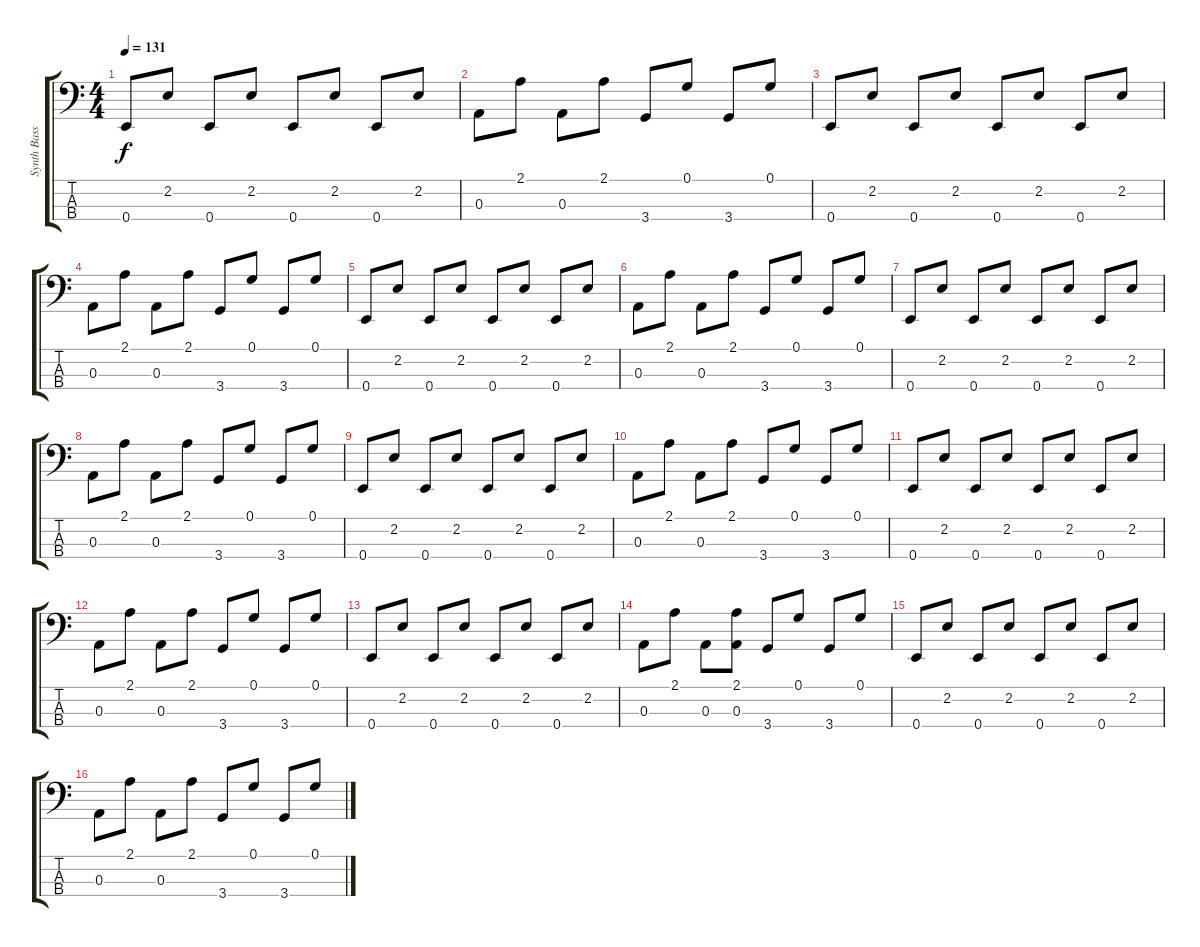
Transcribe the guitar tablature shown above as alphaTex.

\track ("Synth Bass 1" "Synth Bass") {instrument electricbassfinger}
\staff {score tabs}
\tuning (G2 D2 A1 E1) {hide}
\ts (4 4)
\tempo 131
\clef f4
\ks c
0.4.8{dy f} 2.2.8 0.4.8 2.2.8 0.4.8 2.2.8 0.4.8 2.2.8 |
0.3.8 2.1.8 0.3.8 2.1.8 3.4.8 0.1.8 3.4.8 0.1.8 |
0.4.8 2.2.8 0.4.8 2.2.8 0.4.8 2.2.8 0.4.8 2.2.8 |
0.3.8 2.1.8 0.3.8 2.1.8 3.4.8 0.1.8 3.4.8 0.1.8 |
0.4.8 2.2.8 0.4.8 2.2.8 0.4.8 2.2.8 0.4.8 2.2.8 |
0.3.8 2.1.8 0.3.8 2.1.8 3.4.8 0.1.8 3.4.8 0.1.8 |
0.4.8 2.2.8 0.4.8 2.2.8 0.4.8 2.2.8 0.4.8 2.2.8 |
0.3.8 2.1.8 0.3.8 2.1.8 3.4.8 0.1.8 3.4.8 0.1.8 |
0.4.8 2.2.8 0.4.8 2.2.8 0.4.8 2.2.8 0.4.8 2.2.8 |
0.3.8 2.1.8 0.3.8 2.1.8 3.4.8 0.1.8 3.4.8 0.1.8 |
0.4.8 2.2.8 0.4.8 2.2.8 0.4.8 2.2.8 0.4.8 2.2.8 |
0.3.8 2.1.8 0.3.8 2.1.8 3.4.8 0.1.8 3.4.8 0.1.8 |
0.4.8 2.2.8 0.4.8 2.2.8 0.4.8 2.2.8 0.4.8 2.2.8 |
0.3.8 2.1.8 0.3.8 (2.1 0.3).8 3.4.8 0.1.8 3.4.8 0.1.8 |
0.4.8 2.2.8 0.4.8 2.2.8 0.4.8 2.2.8 0.4.8 2.2.8 |
0.3.8 2.1.8 0.3.8 2.1.8 3.4.8 0.1.8 3.4.8 0.1.8
